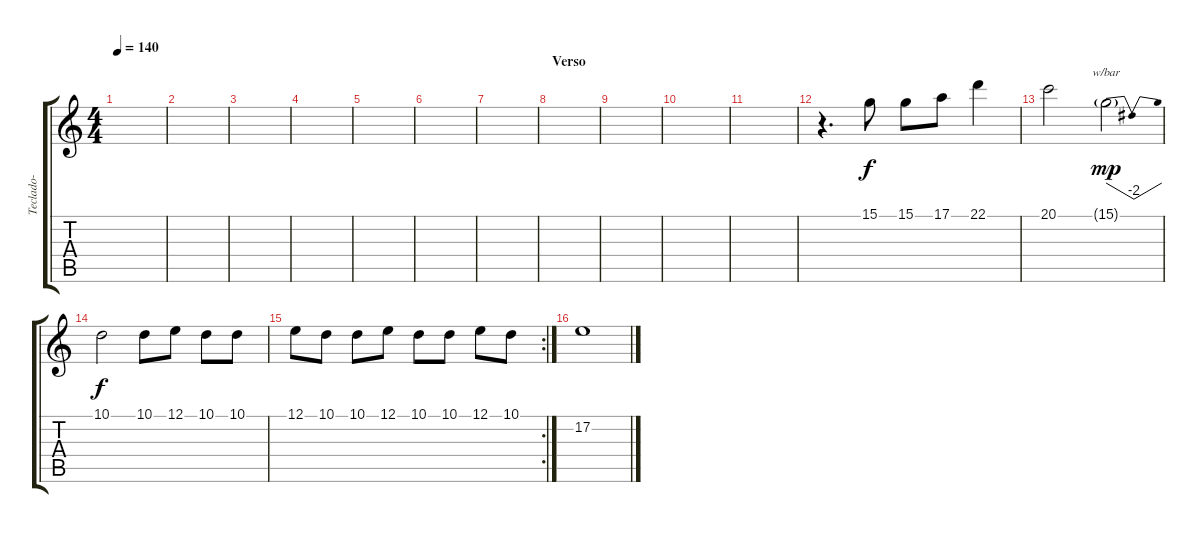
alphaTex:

\track ("Teclado-" "Teclado-") {instrument piccolo}
\staff {score tabs}
\tuning (E4 B3 G3 D3 A2 E2) {hide}
\ts (4 4)
\tempo 140
\clef g2
\ks c
|
|
|
|
|
|
|
\section ("" "Verso")
|
|
|
|
r.4{d} 15.1.8 15.1.8 17.1.8 22.1.4 |
20.1.2 15.1{g}.2{tbe (dip default 0 0 30 -8 60 0) dy mp} |
10.1.2{dy f} 10.1.8 12.1.8 10.1.8 10.1.8 |
\rc 2
12.1.8 10.1.8 10.1.8 12.1.8 10.1.8 10.1.8 12.1.8 10.1.8 |
17.2.1
